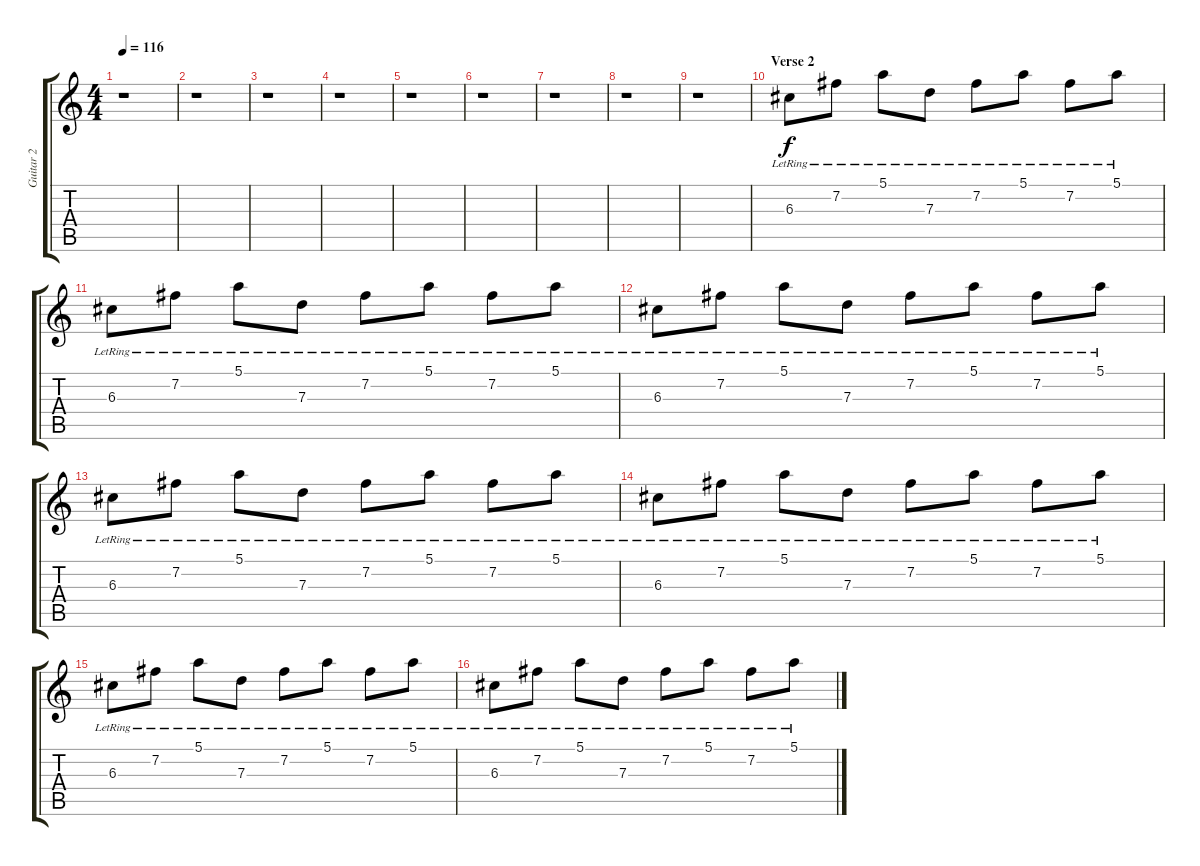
\track ("Guitar 2" "Guitar 2") {instrument electricguitarjazz}
\staff {score tabs}
\tuning (E4 B3 G3 D3 A2 E2) {hide}
\ts (4 4)
\tempo 116
\clef g2
\ks c
r.1{dy f} |
r.1 |
r.1 |
r.1 |
r.1 |
r.1 |
r.1 |
r.1 |
r.1 |
\section ("" "Verse 2")
6.3{lr}.8{volume 10} 7.2{lr}.8 5.1{lr}.8 7.3{lr}.8 7.2{lr}.8 5.1{lr}.8 7.2{lr}.8 5.1{lr}.8 |
6.3{lr}.8 7.2{lr}.8 5.1{lr}.8 7.3{lr}.8 7.2{lr}.8 5.1{lr}.8 7.2{lr}.8 5.1{lr}.8 |
6.3{lr}.8 7.2{lr}.8 5.1{lr}.8 7.3{lr}.8 7.2{lr}.8 5.1{lr}.8 7.2{lr}.8 5.1{lr}.8 |
6.3{lr}.8 7.2{lr}.8 5.1{lr}.8 7.3{lr}.8 7.2{lr}.8 5.1{lr}.8 7.2{lr}.8 5.1{lr}.8 |
6.3{lr}.8 7.2{lr}.8 5.1{lr}.8 7.3{lr}.8 7.2{lr}.8 5.1{lr}.8 7.2{lr}.8 5.1{lr}.8 |
6.3{lr}.8 7.2{lr}.8 5.1{lr}.8 7.3{lr}.8 7.2{lr}.8 5.1{lr}.8 7.2{lr}.8 5.1{lr}.8 |
6.3{lr}.8 7.2{lr}.8 5.1{lr}.8 7.3{lr}.8 7.2{lr}.8 5.1{lr}.8 7.2{lr}.8 5.1{lr}.8
